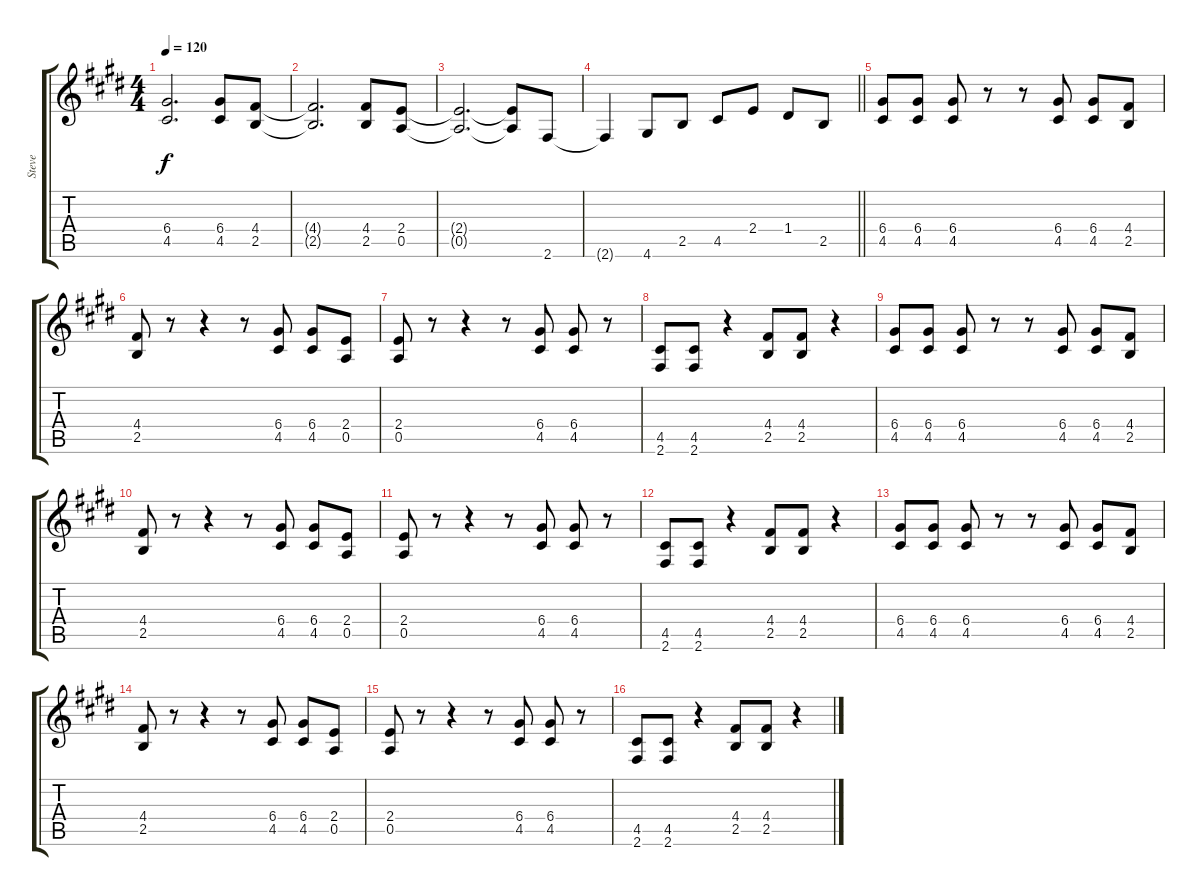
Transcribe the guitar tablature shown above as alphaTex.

\track ("Steve" "Steve") {instrument distortionguitar}
\staff {score tabs}
\tuning (E4 B3 G3 D3 A2 E2) {hide}
\ts (4 4)
\tempo 120
\clef g2
\ks c#minor
(6.4 4.5).2{d dy f} (6.4 4.5).8 (4.4 2.5).8 |
(4.4{t} 2.5{t}).2{d} (4.4 2.5).8 (2.4 0.5).8 |
(2.4{t} 0.5{t}).2{d} (2.4{t} 0.5{t}).8 2.6.8 |
\barLineRight lightlight
2.6{t}.4 4.6.8 2.5.8 4.5.8 2.4.8 1.4.8 2.5.8 |
(6.4 4.5).8 (6.4 4.5).8 (6.4 4.5).8 r.8 r.8 (6.4 4.5).8 (6.4 4.5).8 (4.4 2.5).8 |
(4.4 2.5).8 r.8 r.4 r.8 (6.4 4.5).8 (6.4 4.5).8 (2.4 0.5).8 |
(2.4 0.5).8 r.8 r.4 r.8 (6.4 4.5).8 (6.4 4.5).8 r.8 |
(4.5 2.6).8 (4.5 2.6).8 r.4 (4.4 2.5).8 (4.4 2.5).8 r.4 |
(6.4 4.5).8 (6.4 4.5).8 (6.4 4.5).8 r.8 r.8 (6.4 4.5).8 (6.4 4.5).8 (4.4 2.5).8 |
(4.4 2.5).8 r.8 r.4 r.8 (6.4 4.5).8 (6.4 4.5).8 (2.4 0.5).8 |
(2.4 0.5).8 r.8 r.4 r.8 (6.4 4.5).8 (6.4 4.5).8 r.8 |
(4.5 2.6).8 (4.5 2.6).8 r.4 (4.4 2.5).8 (4.4 2.5).8 r.4 |
(6.4 4.5).8 (6.4 4.5).8 (6.4 4.5).8 r.8 r.8 (6.4 4.5).8 (6.4 4.5).8 (4.4 2.5).8 |
(4.4 2.5).8 r.8 r.4 r.8 (6.4 4.5).8 (6.4 4.5).8 (2.4 0.5).8 |
(2.4 0.5).8 r.8 r.4 r.8 (6.4 4.5).8 (6.4 4.5).8 r.8 |
(4.5 2.6).8 (4.5 2.6).8 r.4 (4.4 2.5).8 (4.4 2.5).8 r.4
